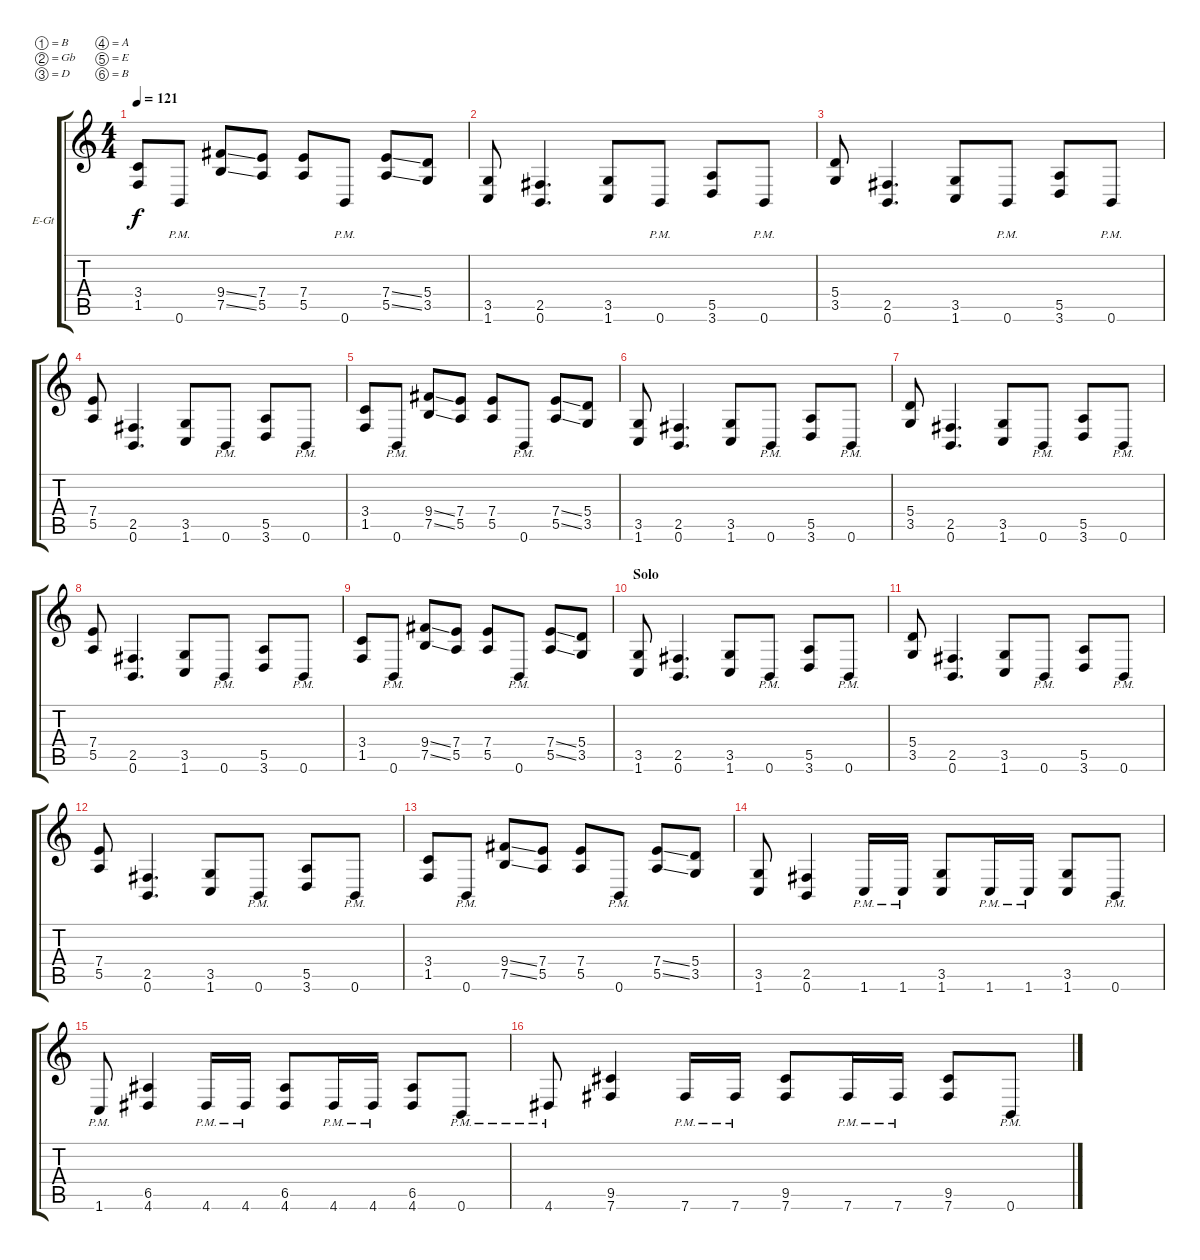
\bracketExtendMode groupsimilarinstruments
\firstSystemTrackNameOrientation horizontal
\otherSystemsTrackNameOrientation horizontal
\track ("Electric Guitar 2" "E-Gt") {instrument distortionguitar}
\staff {score tabs}
\tuning (B3 Gb3 D3 A2 E2 B1)
\ts (4 4)
\tempo 121
\clef g2
\ks c
(1.5 3.4).8{dy f} 0.6{pm}.8 (7.5{ss} 9.4{ss}).8 (5.5 7.4).8 (7.4 5.5).8 0.6{pm}.8 (5.5{ss} 7.4{ss}).8 (5.4 3.5).8 |
(1.6 3.5).8 (0.6 2.5).4{d} (1.6 3.5).8 0.6{pm}.8 (3.6 5.5).8 0.6{pm}.8 |
(3.5 5.4).8 (0.6 2.5).4{d} (1.6 3.5).8 0.6{pm}.8 (3.6 5.5).8 0.6{pm}.8 |
(5.5 7.4).8 (0.6 2.5).4{d} (1.6 3.5).8 0.6{pm}.8 (3.6 5.5).8 0.6{pm}.8 |
(1.5 3.4).8 0.6{pm}.8 (7.5{ss} 9.4{ss}).8 (5.5 7.4).8 (7.4 5.5).8 0.6{pm}.8 (5.5{ss} 7.4{ss}).8 (5.4 3.5).8 |
(1.6 3.5).8 (0.6 2.5).4{d} (1.6 3.5).8 0.6{pm}.8 (3.6 5.5).8 0.6{pm}.8 |
(3.5 5.4).8 (0.6 2.5).4{d} (1.6 3.5).8 0.6{pm}.8 (3.6 5.5).8 0.6{pm}.8 |
(5.5 7.4).8 (0.6 2.5).4{d} (1.6 3.5).8 0.6{pm}.8 (3.6 5.5).8 0.6{pm}.8 |
(1.5 3.4).8 0.6{pm}.8 (7.5{ss} 9.4{ss}).8 (5.5 7.4).8 (7.4 5.5).8 0.6{pm}.8 (5.5{ss} 7.4{ss}).8 (5.4 3.5).8 |
\section ("" "Solo")
(1.6 3.5).8 (0.6 2.5).4{d} (1.6 3.5).8 0.6{pm}.8 (3.6 5.5).8 0.6{pm}.8 |
(3.5 5.4).8 (0.6 2.5).4{d} (1.6 3.5).8 0.6{pm}.8 (3.6 5.5).8 0.6{pm}.8 |
(5.5 7.4).8 (0.6 2.5).4{d} (1.6 3.5).8 0.6{pm}.8 (3.6 5.5).8 0.6{pm}.8 |
(1.5 3.4).8 0.6{pm}.8 (7.5{ss} 9.4{ss}).8 (5.5 7.4).8 (7.4 5.5).8 0.6{pm}.8 (5.5{ss} 7.4{ss}).8 (5.4 3.5).8 |
(1.6 3.5).8 (0.6 2.5).4 1.6{pm}.16 1.6{pm}.16 (1.6 3.5).8 1.6{pm}.16 1.6{pm}.16 (1.6 3.5).8 0.6{pm}.8 |
1.6{pm}.8 (6.5 4.6).4 4.6{pm}.16 4.6{pm}.16 (4.6 6.5).8 4.6{pm}.16 4.6{pm}.16 (4.6 6.5).8 0.6{pm}.8 |
4.6{pm}.8 (9.5 7.6).4 7.6{pm}.16 7.6{pm}.16 (7.6 9.5).8 7.6{pm}.16 7.6{pm}.16 (7.6 9.5).8 0.6{pm}.8
